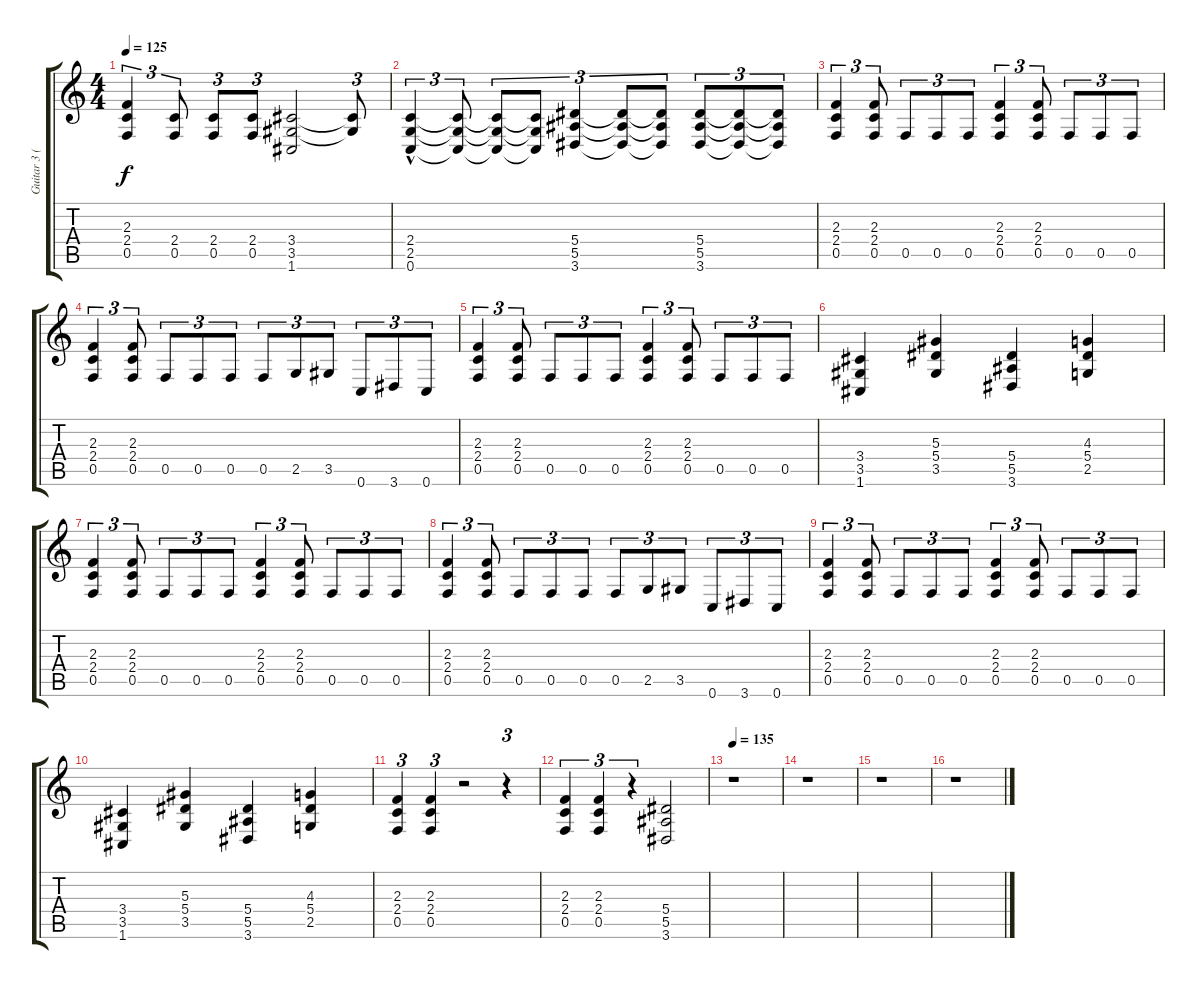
\track ("Guitar 3 (Rhythm)" "Guitar 3 (") {instrument distortionguitar}
\staff {score tabs}
\tuning (C4 G3 Eb3 Bb2 F2 C2) {hide}
\ts (4 4)
\tempo 125
\clef g2
\ks c
(2.3 2.4 0.5).4{tu (3 2) dy f} (2.4 0.5).8{tu (3 2)} (2.4 0.5).8{tu (3 2)} (2.4 0.5).8{tu (3 2)} (3.4 3.5 1.6).2 (3.4{t} 3.5{t}).8{tu (3 2)} |
(2.4{hac} 2.5 0.6).4{tu (3 2)} (2.4{t} 2.5{t} 0.6{t}).8{tu (3 2)} (2.4{t} 2.5{t} 0.6{t}).8{tu (3 2)} (2.4{t} 2.5{t} 0.6{t}).8{tu (3 2)} (5.4 5.5 3.6).4{tu (3 2)} (5.4{t} 5.5{t} 3.6{t}).8{tu (3 2)} (5.4{t} 5.5{t} 3.6{t}).8{tu (3 2)} (5.4 5.5 3.6).8{tu (3 2)} (5.4{t} 5.5{t} 3.6{t}).8{tu (3 2)} (5.4{t} 5.5{t} 3.6{t}).8{tu (3 2)} |
(2.3 2.4 0.5).4{tu (3 2)} (2.3 2.4 0.5).8{tu (3 2)} 0.5.8{tu (3 2)} 0.5.8{tu (3 2)} 0.5.8{tu (3 2)} (2.3 2.4 0.5).4{tu (3 2)} (2.3 2.4 0.5).8{tu (3 2)} 0.5.8{tu (3 2)} 0.5.8{tu (3 2)} 0.5.8{tu (3 2)} |
(2.3 2.4 0.5).4{tu (3 2)} (2.3 2.4 0.5).8{tu (3 2)} 0.5.8{tu (3 2)} 0.5.8{tu (3 2)} 0.5.8{tu (3 2)} 0.5.8{tu (3 2)} 2.5.8{tu (3 2)} 3.5.8{tu (3 2)} 0.6.8{tu (3 2)} 3.6.8{tu (3 2)} 0.6.8{tu (3 2)} |
(2.3 2.4 0.5).4{tu (3 2)} (2.3 2.4 0.5).8{tu (3 2)} 0.5.8{tu (3 2)} 0.5.8{tu (3 2)} 0.5.8{tu (3 2)} (2.3 2.4 0.5).4{tu (3 2)} (2.3 2.4 0.5).8{tu (3 2)} 0.5.8{tu (3 2)} 0.5.8{tu (3 2)} 0.5.8{tu (3 2)} |
(3.4 3.5 1.6).4 (5.3 5.4 3.5).4 (5.4 5.5 3.6).4 (4.3 5.4 2.5).4 |
(2.3 2.4 0.5).4{tu (3 2)} (2.3 2.4 0.5).8{tu (3 2)} 0.5.8{tu (3 2)} 0.5.8{tu (3 2)} 0.5.8{tu (3 2)} (2.3 2.4 0.5).4{tu (3 2)} (2.3 2.4 0.5).8{tu (3 2)} 0.5.8{tu (3 2)} 0.5.8{tu (3 2)} 0.5.8{tu (3 2)} |
(2.3 2.4 0.5).4{tu (3 2)} (2.3 2.4 0.5).8{tu (3 2)} 0.5.8{tu (3 2)} 0.5.8{tu (3 2)} 0.5.8{tu (3 2)} 0.5.8{tu (3 2)} 2.5.8{tu (3 2)} 3.5.8{tu (3 2)} 0.6.8{tu (3 2)} 3.6.8{tu (3 2)} 0.6.8{tu (3 2)} |
(2.3 2.4 0.5).4{tu (3 2)} (2.3 2.4 0.5).8{tu (3 2)} 0.5.8{tu (3 2)} 0.5.8{tu (3 2)} 0.5.8{tu (3 2)} (2.3 2.4 0.5).4{tu (3 2)} (2.3 2.4 0.5).8{tu (3 2)} 0.5.8{tu (3 2)} 0.5.8{tu (3 2)} 0.5.8{tu (3 2)} |
(3.4 3.5 1.6).4 (5.3 5.4 3.5).4 (5.4 5.5 3.6).4 (4.3 5.4 2.5).4 |
(2.3 2.4 0.5).4{tu (3 2)} (2.3 2.4 0.5).4{tu (3 2)} r.2 r.4{tu (3 2)} |
(2.3 2.4 0.5).4{tu (3 2)} (2.3 2.4 0.5).4{tu (3 2)} r.4{tu (3 2)} (5.4 5.5 3.6).2 |
\tempo 135
r.1 |
r.1 |
r.1 |
r.1
